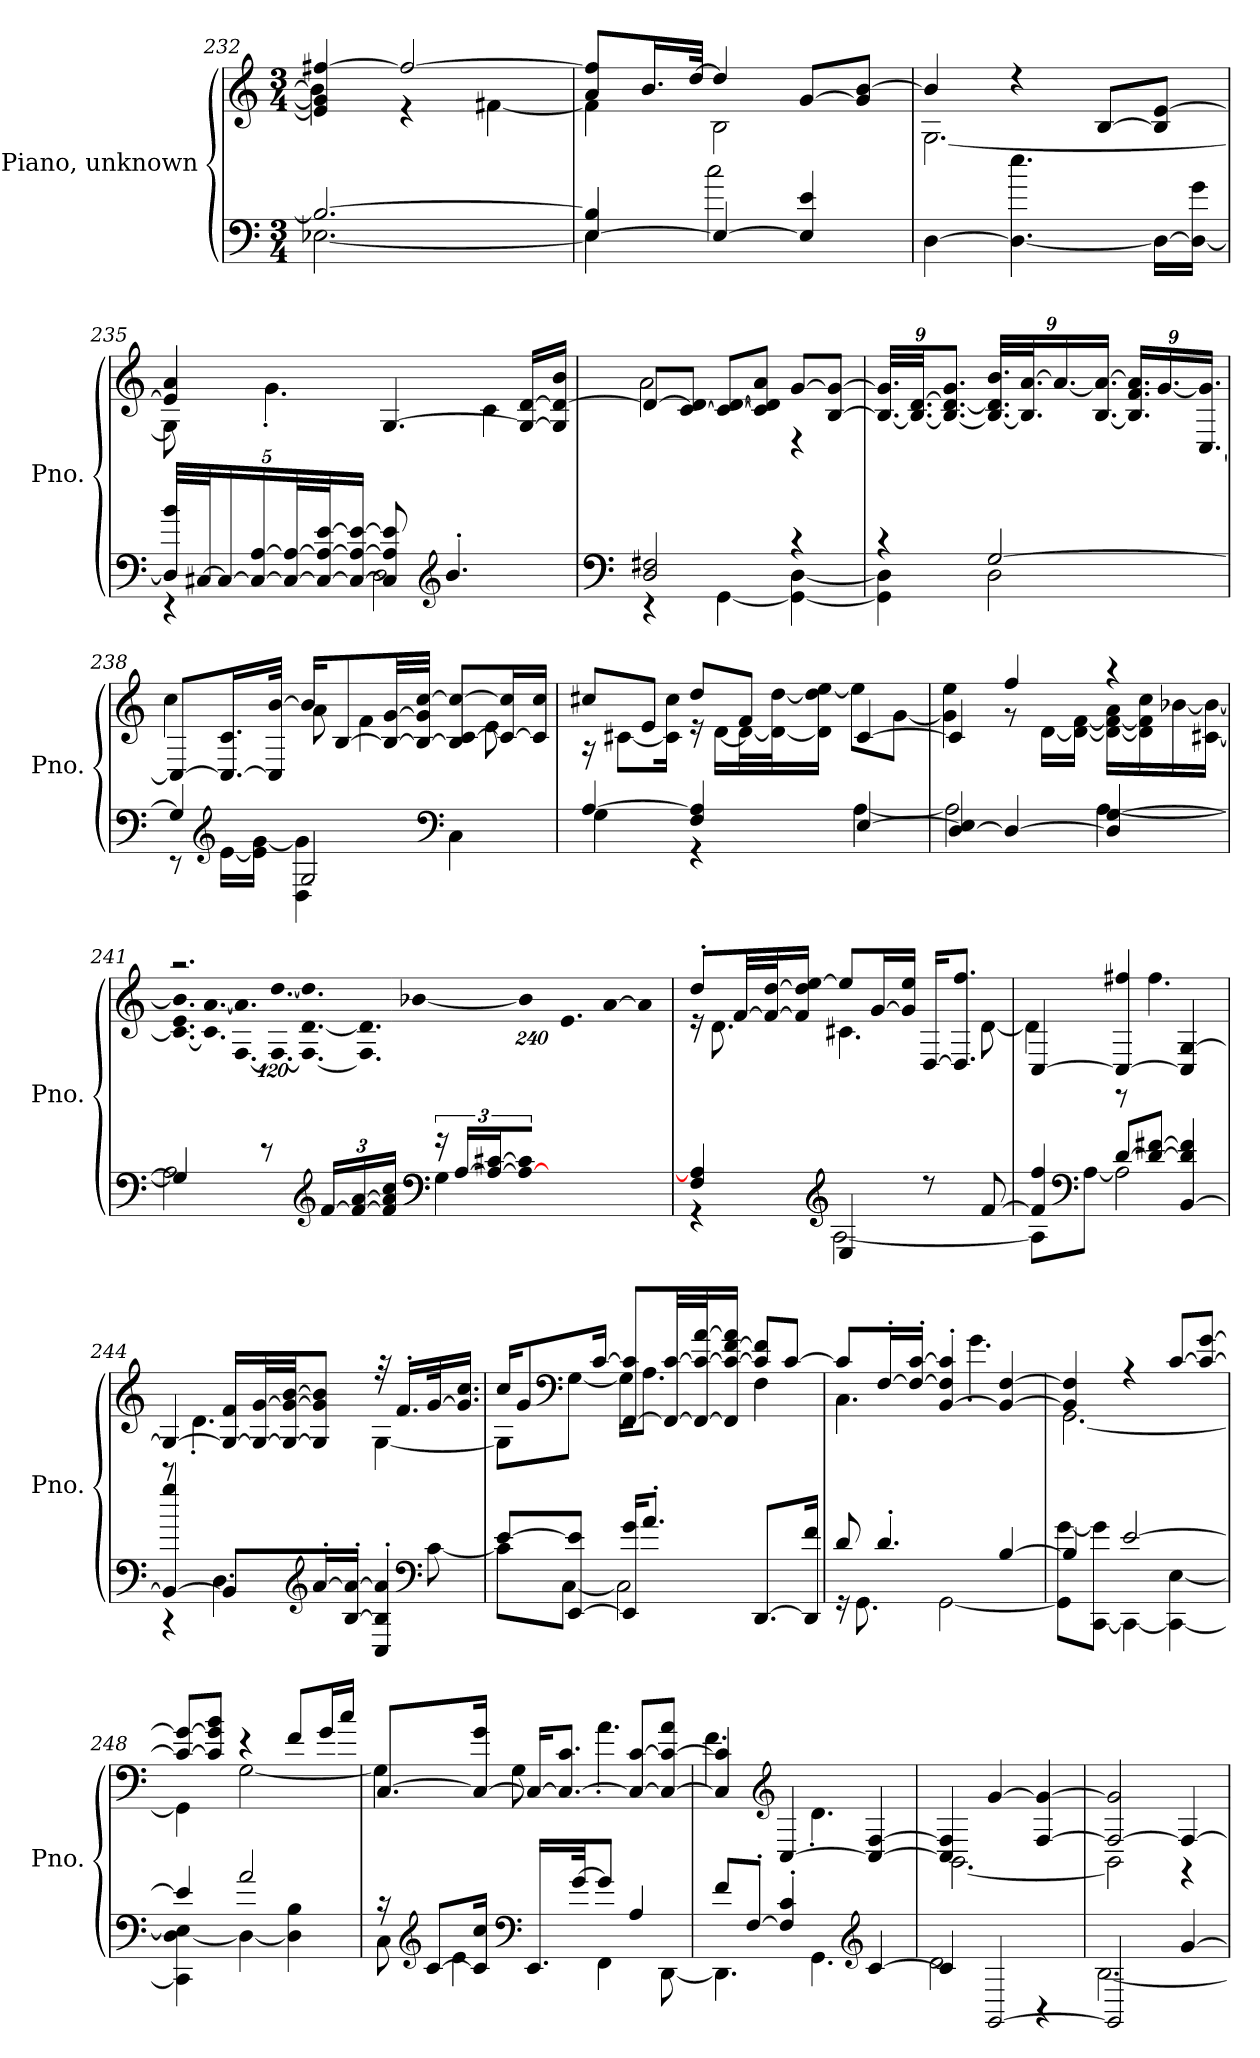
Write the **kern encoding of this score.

**kern	**kern
*part1	*part1
*staff2	*staff1
*I"Piano, unknown	*
*I'Pno.	*
*clefF4	*clefG2
*k[]	*k[]
*M3/4	*M3/4
=232	=232
*^	*^
2.B/_	[2.E-X\	4e/] 4g/] [4ff#X/	4b\]
.	.	2ff#/_	4r
.	.	.	[4f#X\
=233	=233	=233	=233
[4E/ 4B/]	4E-\]	8a/ 8ff#/]L	4f#\]
.	.	16.b/L	.
.	.	[32dd/JJk	.
4E/_	2cc\	4dd/]	2B\
4E/] 4e/	.	[8g/L	.
.	.	8g/] [8b/J	.
*v	*v	*	*
=234	=234	=234
[4D\	4b/]	[2.G\
4.D\_ 4.ee\	4r	.
.	[8B/L	.
16D\LL_	8B/] [8e/J	.
16D\_ 16g\JJ	.	.
!!LO:LB:g=z	!!
=235	=235	=235
*Xbrackettup	*	*
*^	*	*
40D/] 40b/LLL	4r	4e/] 4a/	8G\]
[40C#X/J	.	.	.
20C#/_	.	.	.
20C#/_ [20A/	.	.	.
.	.	.	4.g'\
40C#/_ 40A/_L	.	.	.
40C#/_ 40A/_ [40e/J	.	.	.
20C#/_ 20A/_ 20e/_JJ	.	.	.
8C#/] 8A/] 8e/]	2D\	[4.G/	.
*clefG2	*	*	*
4.b'/	.	.	.
.	.	.	4c\
.	.	16G/_ [16d/LL	.
.	.	16G/] 16d/_ 16b/JJ	.
=236	=236	=236	=236
*clefF4	*	*	*
2D/ 2F#X/	4r	8d/L_	2a\
.	.	[8c/ 8d/]J	.
.	[4GG\	8c/_ [8d/L	.
.	.	8c/] 8d/] 8a/J	.
4r	4GG\_ [4D\	[8g/L	4r
.	.	[8B/ 8g/_J	.
*	*	*v	*v
!!LO:LB:g=z
=237	=237	=237
*	*	*Xbrackettup
4r	4GG\] 4D\]	36.B/_ 36.g/]LLL
.	.	36.B/_ [36.d/JJ
.	.	9.B/_ 9.d/_ 9.g/J
[2G/	2D\	36.B/_ 36.d/] 36.b/LLL
.	.	36.B/] [36.a/J
.	.	18.a/_
.	.	[18.B/ 18.a/_JJ
.	.	18.B/] 18.f/ 18.a/]LL
.	.	[18.g/
.	.	[18.C/ 18.g/]JJ
=238	=238	=238
*	*	*^
4G/]	8r	8C/L_	4cc\
*clefG2	*	*	*
.	[16e\LL	16.C/_ 16.c/L	.
.	16e\] [16g\JJ	.	.
.	.	32C/] [32b/JJk	.
2G/	4D\ 4g\]	16b/KL]	8a\
.	.	[8B/	.
.	.	.	4f\
.	.	32B/_ [32g/LL	.
.	.	32B/_ 32g/] [32cc/JJJ	.
*clefF4	*	*	*
.	4C\	8B/] [8c/ 8cc/_L	.
.	.	16c/_ 16cc/]L	8e\
.	.	16c/] 16cc/JJ	.
!!LO:PB:g=z	!!
=239	=239	=239	=239
[4A/	4G\	8cc#X/L	16r
.	.	.	[8c#X\L
.	.	8e/J	.
.	.	.	16c#\] 16cc#\Jk
4F/ 4A/]	4r	8dd/L	16r
.	.	.	[16d\LL
.	.	8f/J	32d\L_
.	.	.	32d\_ [32dd\J
.	.	.	16d\] 16dd\] [16ee\JJ
[4E/	[4A\	[4c#/	8ee\L]
.	.	.	[8g\J
=240	=240	=240	=240
[4D/ 4E/]	2A\]	4c#/]	4g\] 4ee\
4D/_	.	4ff/	8r
.	.	.	[16d\LL
.	.	.	16d\_ [16f\JJ
4D/] [4G/	[4A\	4r	16d\_ 16f\_ 16a\LL
.	.	.	16d\] 16f\] 16cc\
.	.	.	[16b-X\
.	.	.	[16c#X\ 16b-\_JJ
!!LO:LB:g=z	!!
=241	=241	=241	=241
!	!	!	!LO:N:vis=16.
4G/]	2A\]	2.r	960%103c#\_ 960%103e\ 960%103b-\]LL
!	!	!	!LO:N:vis=32.
.	.	.	1920%103c#\] [1920%103a\K
!	!	!	!LO:N:vis=16.
.	.	.	[960%103F\ 960%103a\]
8r	.	.	.
!	!	!	!LO:N:vis=32.
.	.	.	1920%103F\_ [1920%103dd\K
!	!	!	!LO:N:vis=16.
.	.	.	960%103F\_ [960%103d\ 960%103dd\]
*clefG2	*	*	*
[24f/LL	.	.	.
24f/_ [24a/	.	.	.
!	!	!	!LO:N:vis=32.
.	.	.	1920%103F\] 1920%103d\]JK
24f/] 24a/] 24cc/JJ	.	.	.
!	!	!	!LO:N:vis=8
.	.	.	[960%137b-X\
*clefF4	*	*	*
*brackettup	*	*	*
24r	4G\	.	.
[24A/LL	.	.	.
24A/_ [24c#X/J	.	.	.
8A/_ 8c#/]J	.	.	.
!	!	!	!LO:N:vis=64
.	.	.	960%17b-\KLL]
!	!	!	!LO:N:vis=32.
.	.	.	1920%103e\
.	.	.	[320%17a\JJ
1920ryy	1920ryy	1920ryy	1920a\]
=242	=242	=242	=242
4F/ 4A/]	4r	8dd'/L	16r
.	.	.	8.d\
.	.	[32f/LL	.
.	.	32f/_ [32dd/J	.
.	.	16f/] 16dd/] [16ee/JJ	.
*clefG2	*	*	*
4E/	[2A\	8ee/L]	4.c#X\
.	.	[16g/L	.
.	.	16g/] 16ee/JJ	.
8r	.	[16D/KL	.
.	.	8.D/] 8.ff/J	.
[8f/	.	.	[8d\
!!LO:LB:g=z	!!
=243	=243	=243	=243
4f/] 4ff/	8A\L]	[4C/	4d\]
*clefF4	*	*	*
.	[8A\J	.	.
[8d/L	2A\]	4C/_ 4ff#X/	8r
8d/_ [8f#X/J	.	.	4.ff#\
[4BB/ 4d/] 4f#/]	.	4C/] [4G/	.
=244	=244	=244	=244
4BB/_ 4gg/	4r	4G/_	8r
.	.	.	4.d'\
8BB/L]	4.D\	16G/_ 16f/LL	.
.	.	32G/_ [32g/L	.
.	.	32G/_ 32g/_ [32b/JJ	.
*clefG2	*	*	*
[16a'/L	.	8G/] 8g/] 8b/]J	.
[16B/' 16a/_'JJ	.	.	.
4C/' 4B/]' 4a/]'	.	32r	[4G\
.	.	16.f'/LL	.
*clefF4	*	*	*
.	[8c\	[32g/K	.
.	.	16.g/] 16.cc/JJ	.
!!LO:LB:g=z	!!
=245	=245	=245	=245
[8e/L	8c\L]	16cc/KL	8G\L]
.	.	8g/	.
*	*	*clefF4	*
[8EE/ 8e/]J	[8C\J	.	[8G\J
.	.	[16c/Jk	.
16EE/] 16g/KL	2C\]	[8FF/ 8c/]L	16G\KL]
8.a'/J	.	.	8.A\J
.	.	32FF/_ [32c/LL	.
.	.	32FF/_ 32c/_ [32a/J	.
.	.	16FF/] 16c/_ [16f/ 16a/]JJ	.
[8.DD/L	.	8c/] 8f/]L	4F\
.	.	[8c/J	.
16DD/] 16f/Jk	.	.	.
=246	=246	=246	=246
8d/	16r	8c/L]	4.C\
.	8.GG\	.	.
4.d'/	.	[16F'/L	.
.	.	16F/_' [16c/'JJ	.
.	[2GG\	[4BB/' 4F/]' 4c/]'	.
.	.	.	4.g'\
[4B/	.	4BB/_ [4F/	.
=247	=247	=247	=247
4B/]	8GG\] [8g\L	4BB/] 4F/]	[2.GG\
.	[8CC\ 8g\]J	.	.
[2e/	4CC\_	4r	.
.	4CC\_ [4E\	[8c/L	.
.	.	8c/_ [8g/J	.
!!LO:LB:g=z	!!
=248	=248	=248	=248
4e/]	4CC\] [4D\ 4E\]	8c/_ 8g/_L	4GG\]
.	.	8c/] 8g/] 8b/J	.
2a/	4D\_	4r	[2G\
.	4D\] 4B\	8f/L	.
.	.	16g/L	.
.	.	16cc/JJ	.
=249	=249	=249	=249
16r	8C\	[8.C/L	4G\]
*clefG2	*	*	*
[8c/L	.	.	.
.	4e\	.	.
16c/] 16cc/Jk	.	16C/_ 16g/Jk	.
*clefF4	*	*	*
16.EE/LL	.	16C/KL_	8G\
.	.	8.C/_ 8.c/J	.
[32g/JK	.	.	.
8g/J]	4FF\	.	4.a'\
4A/	.	8C/_ [8c/L	.
.	[8DD\	8C/_ 8c/_ 8a/J	.
=250	=250	=250	=250
8f/L	4.DD\]	4C/] 4c/]	4.f\
[8F'/J	.	.	.
*	*	*clefG2	*
4F/]' 4c/'	.	[4C/	.
.	4.GG\	.	4.d'\
*clefG2	*	*	*
[4c/	.	4C/_ [4F/	.
=251	=251	=251	=251
4c/]	2d\	4C/] 4F/]	[2.BB\
[2GG/	.	[4g/	.
.	4r	[4F/ 4g/_	.
!!LO:LB:g=z	!!
=252	=252	=252	=252
2GG/]	[2.B\	2F/_ 2g/]	2BB\]
[4g/	.	4F/_	4r
*v	*v	*	*
*	*v	*v
=	=
*-	*-
